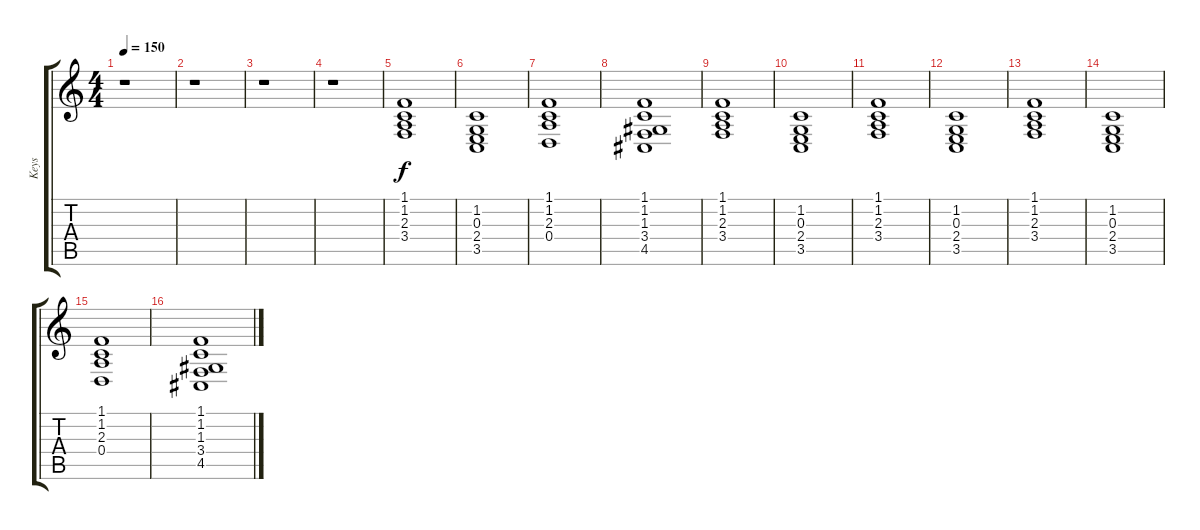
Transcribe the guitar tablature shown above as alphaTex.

\track ("Keys" "Keys") {instrument synthstrings1}
\staff {score tabs}
\tuning (E4 B3 G3 D3 A2 E2) {hide}
\ts (4 4)
\tempo 150
\clef g2
\ks c
r.1{dy f} |
r.1 |
r.1 |
r.1 |
(1.1 1.2 2.3 3.4).1 |
(1.2 0.3 2.4 3.5).1 |
(1.1 1.2 2.3 0.4).1 |
(1.1 1.2 1.3 3.4 4.5).1 |
(1.1 1.2 2.3 3.4).1 |
(1.2 0.3 2.4 3.5).1 |
(1.1 1.2 2.3 3.4).1 |
(1.2 0.3 2.4 3.5).1 |
(1.1 1.2 2.3 3.4).1 |
(1.2 0.3 2.4 3.5).1 |
(1.1 1.2 2.3 0.4).1 |
(1.1 1.2 1.3 3.4 4.5).1
